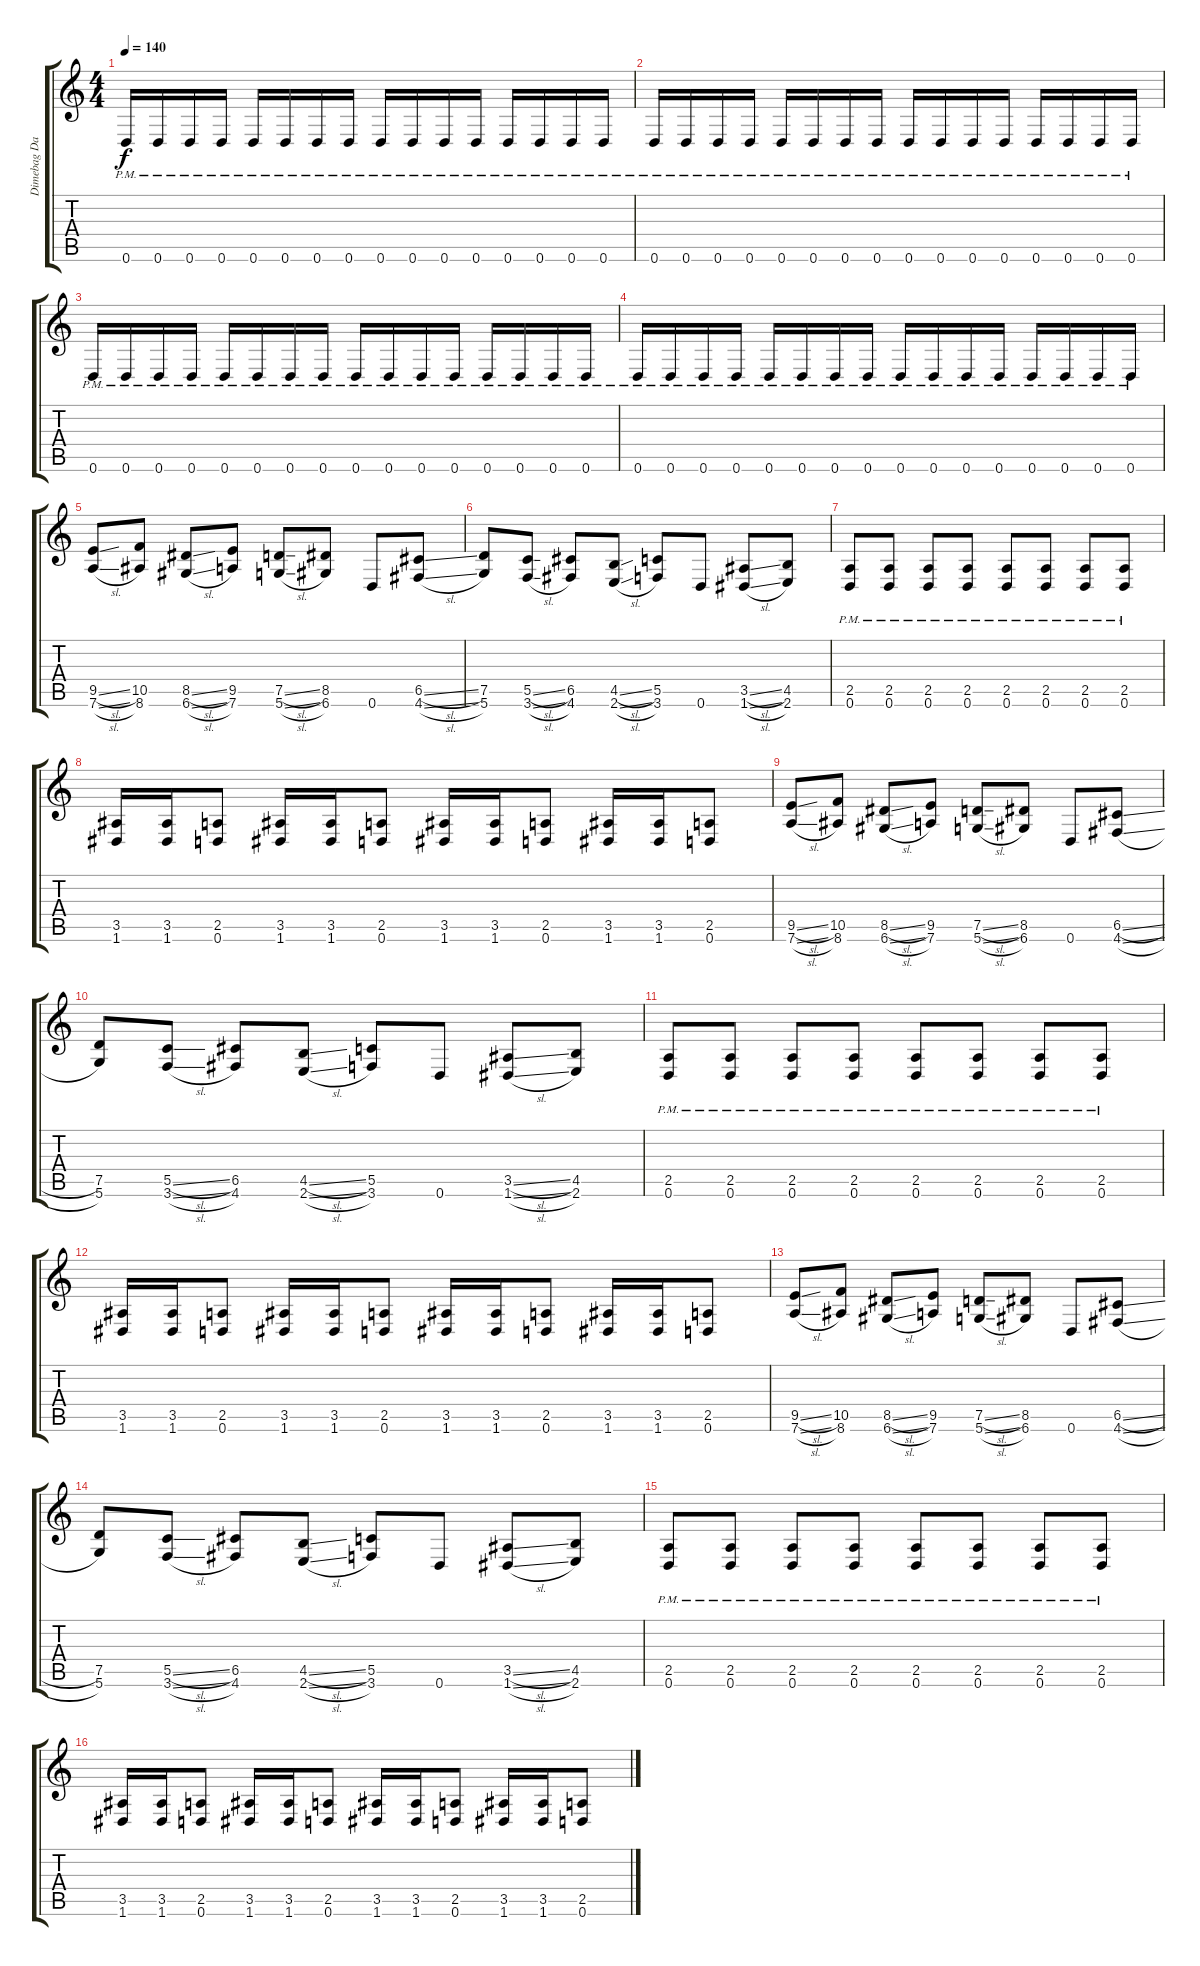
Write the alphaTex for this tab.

\track ("Dimebag Darrell" "Dimebag Da") {instrument overdrivenguitar}
\staff {score tabs}
\tuning (D4 A3 F3 C3 G2 D2) {hide}
\ts (4 4)
\tempo 140
\clef g2
\ks c
0.6{pm}.16{dy f} 0.6{pm}.16 0.6{pm}.16 0.6{pm}.16 0.6{pm}.16 0.6{pm}.16 0.6{pm}.16 0.6{pm}.16 0.6{pm}.16 0.6{pm}.16 0.6{pm}.16 0.6{pm}.16 0.6{pm}.16 0.6{pm}.16 0.6{pm}.16 0.6{pm}.16 |
0.6{pm}.16 0.6{pm}.16 0.6{pm}.16 0.6{pm}.16 0.6{pm}.16 0.6{pm}.16 0.6{pm}.16 0.6{pm}.16 0.6{pm}.16 0.6{pm}.16 0.6{pm}.16 0.6{pm}.16 0.6{pm}.16 0.6{pm}.16 0.6{pm}.16 0.6{pm}.16 |
0.6{pm}.16 0.6{pm}.16 0.6{pm}.16 0.6{pm}.16 0.6{pm}.16 0.6{pm}.16 0.6{pm}.16 0.6{pm}.16 0.6{pm}.16 0.6{pm}.16 0.6{pm}.16 0.6{pm}.16 0.6{pm}.16 0.6{pm}.16 0.6{pm}.16 0.6{pm}.16 |
0.6{pm}.16 0.6{pm}.16 0.6{pm}.16 0.6{pm}.16 0.6{pm}.16 0.6{pm}.16 0.6{pm}.16 0.6{pm}.16 0.6{pm}.16 0.6{pm}.16 0.6{pm}.16 0.6{pm}.16 0.6{pm}.16 0.6{pm}.16 0.6{pm}.16 0.6{pm}.16 |
(9.5{sl} 7.6{sl}).8 (10.5 8.6).8 (8.5{sl} 6.6{sl}).8 (9.5 7.6).8 (7.5{sl} 5.6{sl}).8 (8.5 6.6).8 0.6.8 (6.5{sl} 4.6{sl}).8 |
(7.5 5.6).8 (5.5{sl} 3.6{sl}).8 (6.5 4.6).8 (4.5{sl} 2.6{sl}).8 (5.5 3.6).8 0.6.8 (3.5{sl} 1.6{sl}).8 (4.5 2.6).8 |
(2.5{pm} 0.6{pm}).8 (2.5{pm} 0.6{pm}).8 (2.5{pm} 0.6{pm}).8 (2.5{pm} 0.6{pm}).8 (2.5{pm} 0.6{pm}).8 (2.5{pm} 0.6{pm}).8 (2.5{pm} 0.6{pm}).8 (2.5{pm} 0.6{pm}).8 |
(3.5 1.6).16 (3.5 1.6).16 (2.5 0.6).8 (3.5 1.6).16 (3.5 1.6).16 (2.5 0.6).8 (3.5 1.6).16 (3.5 1.6).16 (2.5 0.6).8 (3.5 1.6).16 (3.5 1.6).16 (2.5 0.6).8 |
(9.5{sl} 7.6{sl}).8 (10.5 8.6).8 (8.5{sl} 6.6{sl}).8 (9.5 7.6).8 (7.5{sl} 5.6{sl}).8 (8.5 6.6).8 0.6.8 (6.5{sl} 4.6{sl}).8 |
(7.5 5.6).8 (5.5{sl} 3.6{sl}).8 (6.5 4.6).8 (4.5{sl} 2.6{sl}).8 (5.5 3.6).8 0.6.8 (3.5{sl} 1.6{sl}).8 (4.5 2.6).8 |
(2.5{pm} 0.6{pm}).8 (2.5{pm} 0.6{pm}).8 (2.5{pm} 0.6{pm}).8 (2.5{pm} 0.6{pm}).8 (2.5{pm} 0.6{pm}).8 (2.5{pm} 0.6{pm}).8 (2.5{pm} 0.6{pm}).8 (2.5{pm} 0.6{pm}).8 |
(3.5 1.6).16 (3.5 1.6).16 (2.5 0.6).8 (3.5 1.6).16 (3.5 1.6).16 (2.5 0.6).8 (3.5 1.6).16 (3.5 1.6).16 (2.5 0.6).8 (3.5 1.6).16 (3.5 1.6).16 (2.5 0.6).8 |
(9.5{sl} 7.6{sl}).8 (10.5 8.6).8 (8.5{sl} 6.6{sl}).8 (9.5 7.6).8 (7.5{sl} 5.6{sl}).8 (8.5 6.6).8 0.6.8 (6.5{sl} 4.6{sl}).8 |
(7.5 5.6).8 (5.5{sl} 3.6{sl}).8 (6.5 4.6).8 (4.5{sl} 2.6{sl}).8 (5.5 3.6).8 0.6.8 (3.5{sl} 1.6{sl}).8 (4.5 2.6).8 |
(2.5{pm} 0.6{pm}).8 (2.5{pm} 0.6{pm}).8 (2.5{pm} 0.6{pm}).8 (2.5{pm} 0.6{pm}).8 (2.5{pm} 0.6{pm}).8 (2.5{pm} 0.6{pm}).8 (2.5{pm} 0.6{pm}).8 (2.5{pm} 0.6{pm}).8 |
(3.5 1.6).16 (3.5 1.6).16 (2.5 0.6).8 (3.5 1.6).16 (3.5 1.6).16 (2.5 0.6).8 (3.5 1.6).16 (3.5 1.6).16 (2.5 0.6).8 (3.5 1.6).16 (3.5 1.6).16 (2.5 0.6).8
